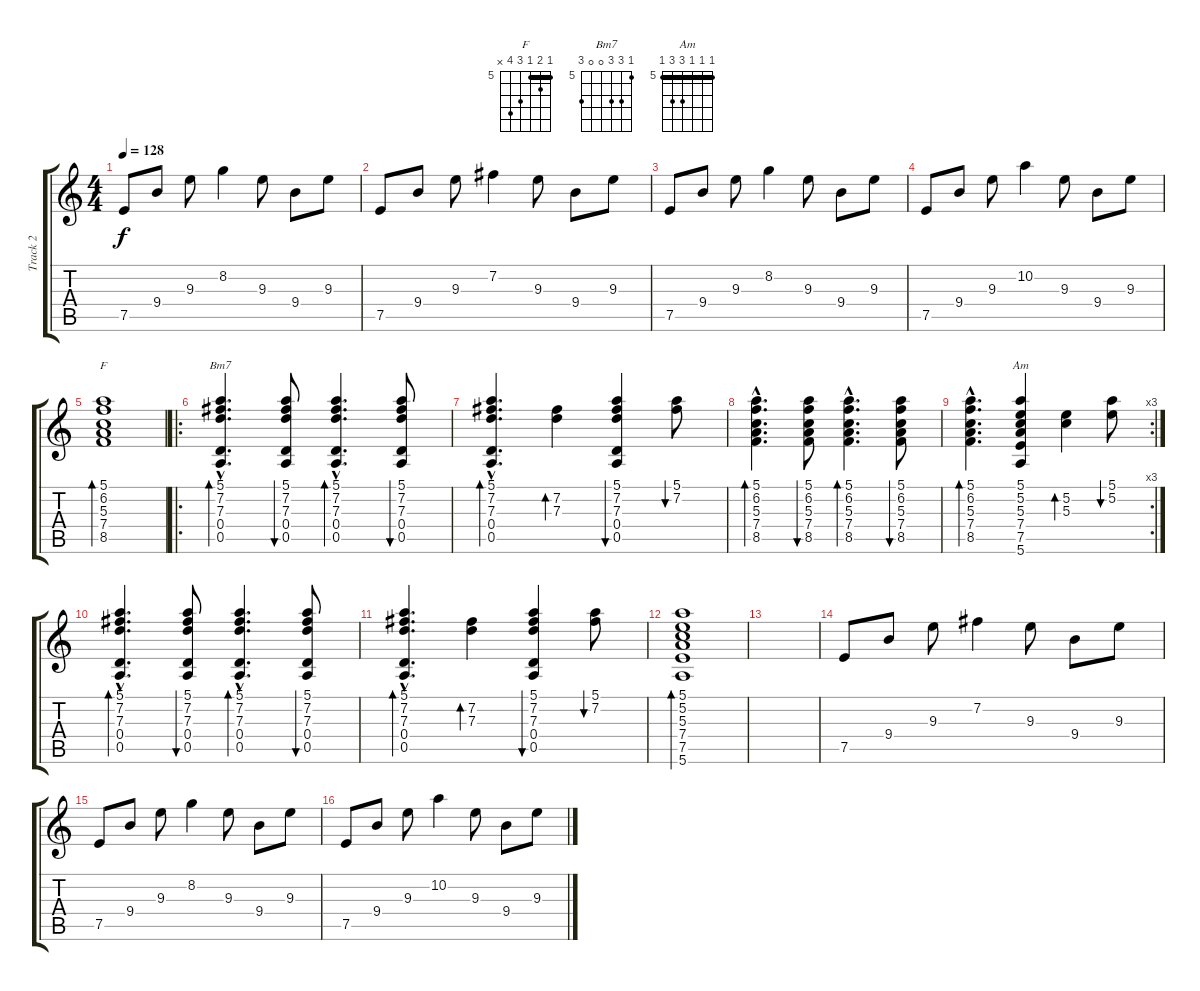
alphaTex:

\track ("Track 2" "Track 2") {instrument acousticguitarsteel}
\staff {score tabs}
\tuning (E4 B3 G3 D3 A2 E2) {hide}
\chord ("F" 5 6 5 7 8 x) {firstfret 5 barre 5}
\chord ("Bm7" 5 7 7 0 0 7) {firstfret 5}
\chord ("Am" 5 5 5 7 7 5) {firstfret 5 barre 5}
\ts (4 4)
\tempo 128
\clef g2
\ks c
7.5.8{dy f} 9.4.8 9.3.8 8.2.4 9.3.8 9.4.8 9.3.8 |
7.5.8 9.4.8 9.3.8 7.2.4 9.3.8 9.4.8 9.3.8 |
7.5.8 9.4.8 9.3.8 8.2.4 9.3.8 9.4.8 9.3.8 |
7.5.8 9.4.8 9.3.8 10.2.4 9.3.8 9.4.8 9.3.8 |
(5.1 6.2 5.3 7.4 8.5).1{bd 120 ch "F"} |
\ro
(5.1{hac} 7.2{hac} 7.3{hac} 0.4{hac} 0.5{hac}).4{d bd 120 ch "Bm7"} (5.1 7.2 7.3 0.4 0.5).8{bu 120} (5.1{hac} 7.2{hac} 7.3{hac} 0.4{hac} 0.5{hac}).4{d bd 120} (5.1 7.2 7.3 0.4 0.5).8{bu 120} |
(5.1{hac} 7.2{hac} 7.3{hac} 0.4{hac} 0.5{hac}).4{d bd 120} (7.2 7.3).4{bd 120} (5.1 7.2 7.3 0.4 0.5).4{bu 120} (5.1 7.2).8{bu 240} |
(5.1{hac} 6.2{hac} 5.3{hac} 7.4{hac} 8.5{hac}).4{d bd 240} (5.1 6.2 5.3 7.4 8.5).8{bu 60} (5.1{hac} 6.2{hac} 5.3{hac} 7.4{hac} 8.5{hac}).4{d bd 240} (5.1 6.2 5.3 7.4 8.5).8{bu 60} |
\rc 3
(5.1{hac} 6.2{hac} 5.3{hac} 7.4{hac} 8.5{hac}).4{d bd 240} (5.1 5.2 5.3 7.4 7.5 5.6).4{ch "Am"} (5.2 5.3).4{bd 120} (5.1 5.2).8{bu 240} |
(5.1{hac} 7.2{hac} 7.3{hac} 0.4{hac} 0.5{hac}).4{d bd 120} (5.1 7.2 7.3 0.4 0.5).8{bu 120} (5.1{hac} 7.2{hac} 7.3{hac} 0.4{hac} 0.5{hac}).4{d bd 120} (5.1 7.2 7.3 0.4 0.5).8{bu 120} |
(5.1{hac} 7.2{hac} 7.3{hac} 0.4{hac} 0.5{hac}).4{d bd 120} (7.2 7.3).4{bd 120} (5.1 7.2 7.3 0.4 0.5).4{bu 120} (5.1 7.2).8{bu 240} |
(5.1 5.2 5.3 7.4 7.5 5.6).1{bd 120} |
|
7.5.8 9.4.8 9.3.8 7.2.4 9.3.8 9.4.8 9.3.8 |
7.5.8 9.4.8 9.3.8 8.2.4 9.3.8 9.4.8 9.3.8 |
7.5.8 9.4.8 9.3.8 10.2.4 9.3.8 9.4.8 9.3.8
